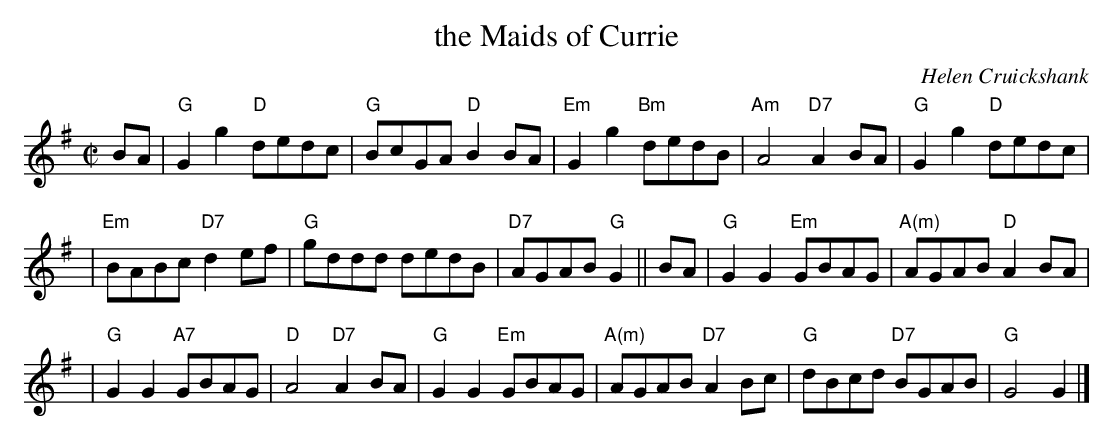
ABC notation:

X:1
T:the Maids of Currie
C:Helen Cruickshank
M:C|
L:1/8
K:G
BA \
| "G"G2g2 "D"dedc \
| "G"BcGA "D"B2BA \
| "Em"G2g2 "Bm"dedB \
| "Am"A4 "D7"A2BA \
| "G"G2g2 "D"dedc |
| "Em"BABc "D7"d2ef \
| "G"gddd dedB \
| "D7"AGAB "G"G2 \
|| BA \
| "G"G2G2 "Em"GBAG \
| "A(m)"AGAB "D"A2 BA |
| "G"G2G2 "A7"GBAG \
| "D"A4 "D7"A2BA \
| "G"G2G2 "Em"GBAG \
| "A(m)"AGAB "D7"A2Bc \
| "G"dBcd "D7"BGAB | "G"G4 G2 |]
